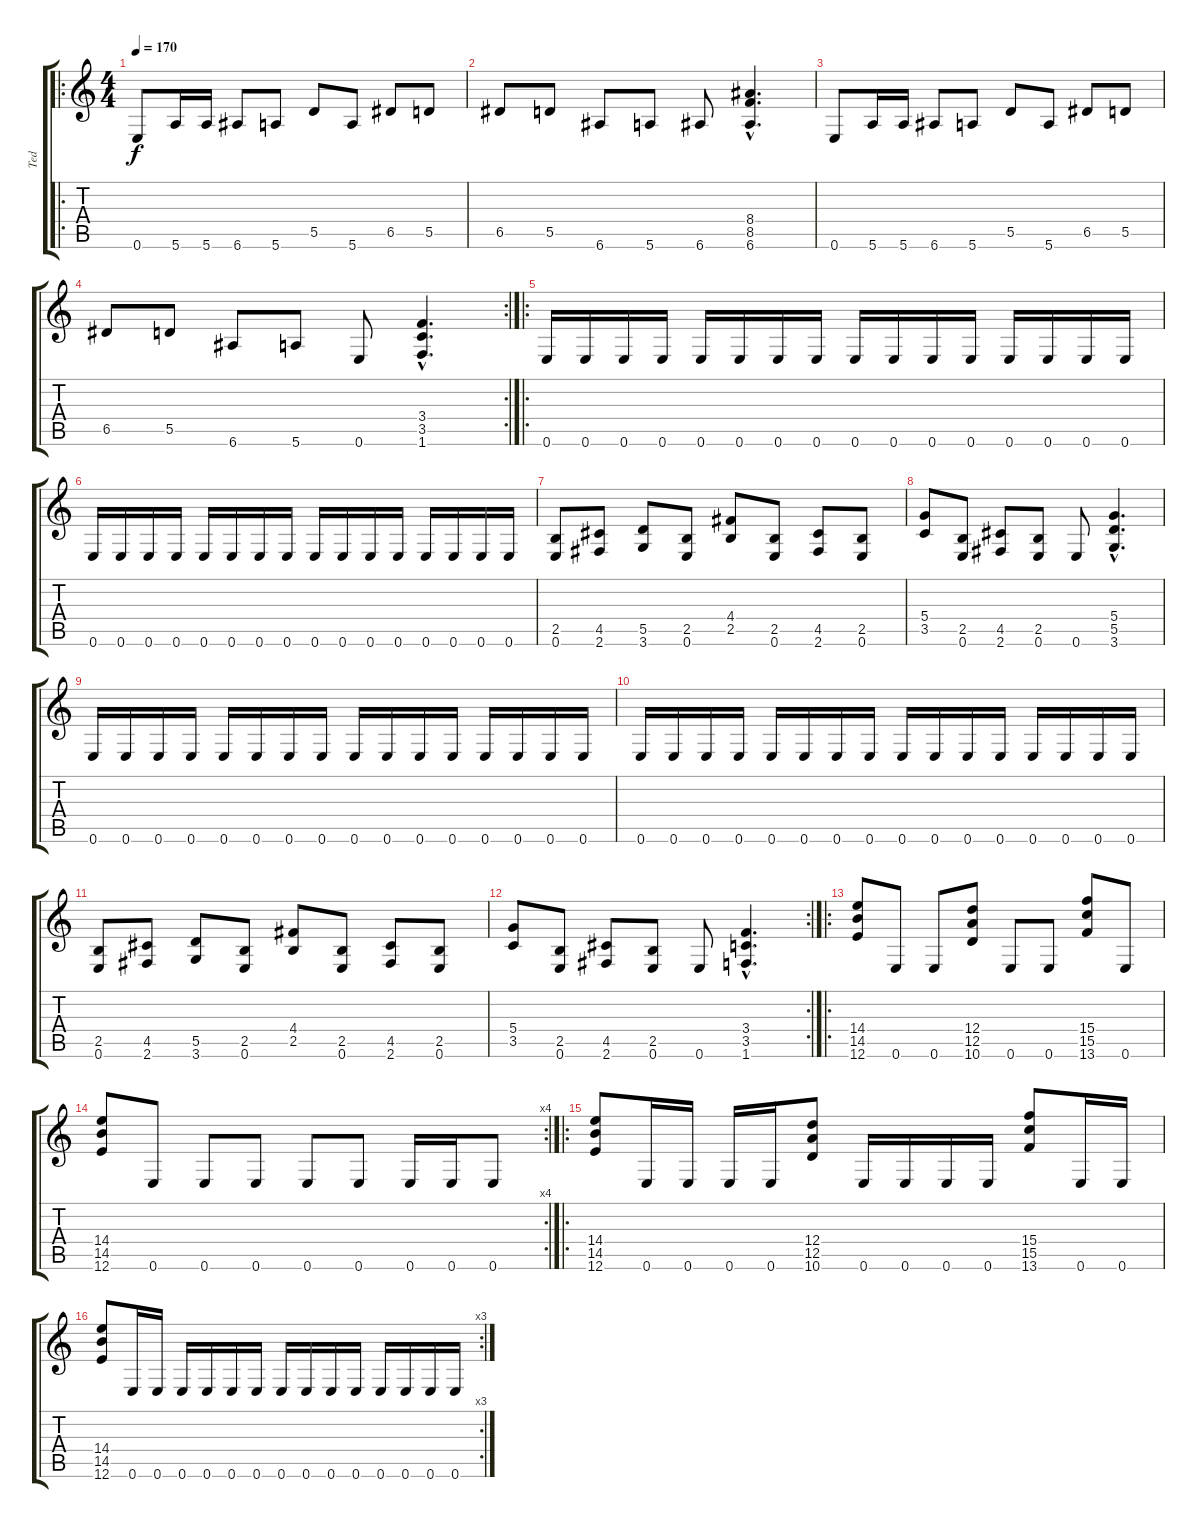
\track ("Ted" "Ted") {instrument distortionguitar}
\staff {score tabs}
\tuning (E4 B3 G3 D3 A2 E2) {hide}
\ro
\ts (4 4)
\tempo 170
\clef g2
\ks c
0.6.8{dy f} 5.6.16 5.6.16 6.6.8 5.6.8 5.5.8 5.6.8 6.5.8 5.5.8 |
6.5.8 5.5.8 6.6.8 5.6.8 6.6.8 (8.4{hac} 8.5{hac} 6.6{hac}).4{d} |
0.6.8 5.6.16 5.6.16 6.6.8 5.6.8 5.5.8 5.6.8 6.5.8 5.5.8 |
\rc 2
6.5.8 5.5.8 6.6.8 5.6.8 0.6.8 (3.4{hac} 3.5{hac} 1.6{hac}).4{d} |
\ro
0.6.16 0.6.16 0.6.16 0.6.16 0.6.16 0.6.16 0.6.16 0.6.16 0.6.16 0.6.16 0.6.16 0.6.16 0.6.16 0.6.16 0.6.16 0.6.16 |
0.6.16 0.6.16 0.6.16 0.6.16 0.6.16 0.6.16 0.6.16 0.6.16 0.6.16 0.6.16 0.6.16 0.6.16 0.6.16 0.6.16 0.6.16 0.6.16 |
(2.5 0.6).8 (4.5 2.6).8 (5.5 3.6).8 (2.5 0.6).8 (4.4 2.5).8 (2.5 0.6).8 (4.5 2.6).8 (2.5 0.6).8 |
(5.4 3.5).8 (2.5 0.6).8 (4.5 2.6).8 (2.5 0.6).8 0.6.8 (5.4{hac} 5.5{hac} 3.6{hac}).4{d} |
0.6.16 0.6.16 0.6.16 0.6.16 0.6.16 0.6.16 0.6.16 0.6.16 0.6.16 0.6.16 0.6.16 0.6.16 0.6.16 0.6.16 0.6.16 0.6.16 |
0.6.16 0.6.16 0.6.16 0.6.16 0.6.16 0.6.16 0.6.16 0.6.16 0.6.16 0.6.16 0.6.16 0.6.16 0.6.16 0.6.16 0.6.16 0.6.16 |
(2.5 0.6).8 (4.5 2.6).8 (5.5 3.6).8 (2.5 0.6).8 (4.4 2.5).8 (2.5 0.6).8 (4.5 2.6).8 (2.5 0.6).8 |
\rc 2
(5.4 3.5).8 (2.5 0.6).8 (4.5 2.6).8 (2.5 0.6).8 0.6.8 (3.4{hac} 3.5{hac} 1.6{hac}).4{d} |
\ro
(14.4 14.5 12.6).8 0.6.8 0.6.8 (12.4 12.5 10.6).8 0.6.8 0.6.8 (15.4 15.5 13.6).8 0.6.8 |
\rc 4
(14.4 14.5 12.6).8 0.6.8 0.6.8 0.6.8 0.6.8 0.6.8 0.6.16 0.6.16 0.6.8 |
\ro
(14.4 14.5 12.6).8 0.6.16 0.6.16 0.6.16 0.6.16 (12.4 12.5 10.6).8 0.6.16 0.6.16 0.6.16 0.6.16 (15.4 15.5 13.6).8 0.6.16 0.6.16 |
\rc 3
(14.4 14.5 12.6).8 0.6.16 0.6.16 0.6.16 0.6.16 0.6.16 0.6.16 0.6.16 0.6.16 0.6.16 0.6.16 0.6.16 0.6.16 0.6.16 0.6.16
